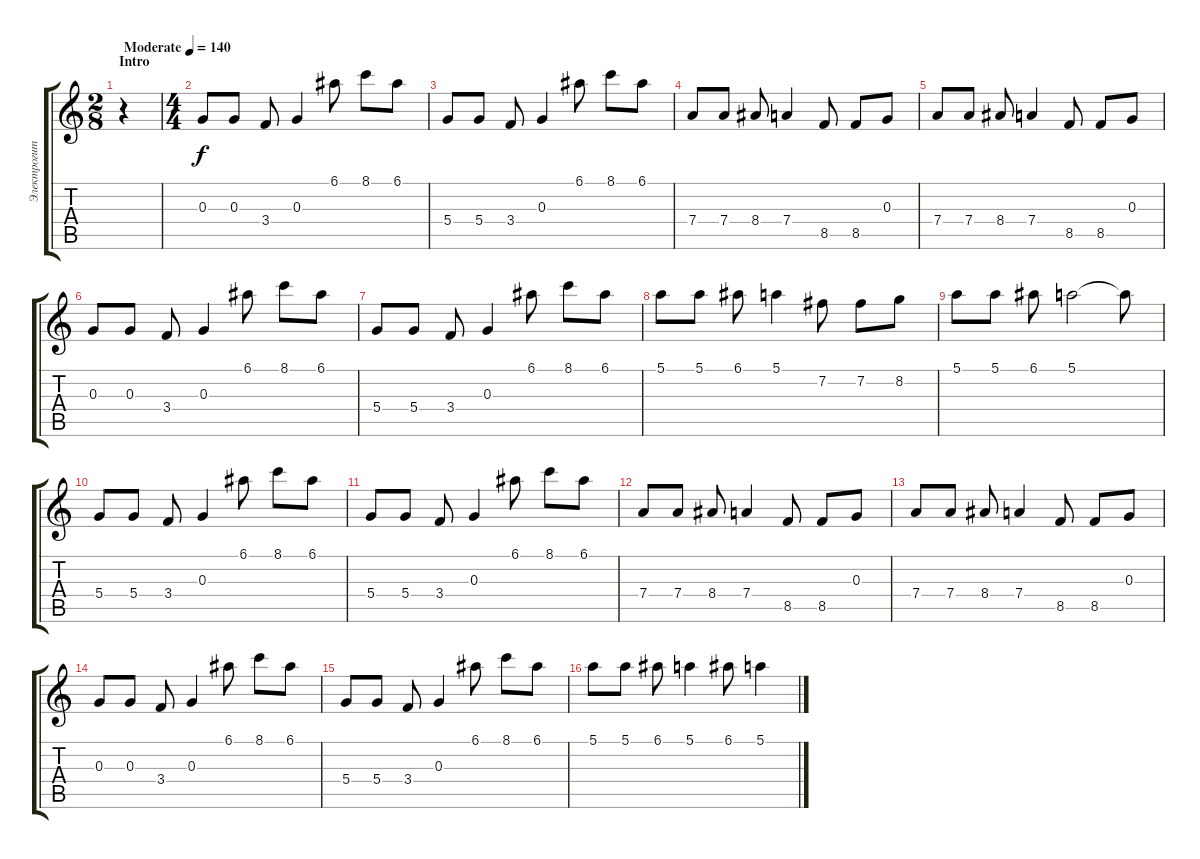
\track ("Электрогитара" "Электрогит") {instrument distortionguitar}
\staff {score tabs}
\tuning (E4 B3 G3 D3 A2 E2) {hide}
\ts (2 8)
\section ("" "Intro")
\tempo (140 "Moderate")
\clef g2
\ks c
r.4{dy f instrument distortionguitar} |
\ts (4 4)
0.3.8 0.3.8 3.4.8 0.3.4 6.1.8 8.1.8 6.1.8 |
5.4.8 5.4.8 3.4.8 0.3.4 6.1.8 8.1.8 6.1.8 |
7.4.8 7.4.8 8.4.8 7.4.4 8.5.8 8.5.8 0.3.8 |
7.4.8 7.4.8 8.4.8 7.4.4 8.5.8 8.5.8 0.3.8 |
0.3.8 0.3.8 3.4.8 0.3.4 6.1.8 8.1.8 6.1.8 |
5.4.8 5.4.8 3.4.8 0.3.4 6.1.8 8.1.8 6.1.8 |
5.1.8 5.1.8 6.1.8 5.1.4 7.2.8 7.2.8 8.2.8 |
5.1.8 5.1.8 6.1.8 5.1.2 5.1{t}.8 |
5.4.8 5.4.8 3.4.8 0.3.4 6.1.8 8.1.8 6.1.8 |
5.4.8 5.4.8 3.4.8 0.3.4 6.1.8 8.1.8 6.1.8 |
7.4.8 7.4.8 8.4.8 7.4.4 8.5.8 8.5.8 0.3.8 |
7.4.8 7.4.8 8.4.8 7.4.4 8.5.8 8.5.8 0.3.8 |
0.3.8 0.3.8 3.4.8 0.3.4 6.1.8 8.1.8 6.1.8 |
5.4.8 5.4.8 3.4.8 0.3.4 6.1.8 8.1.8 6.1.8 |
5.1.8 5.1.8 6.1.8 5.1.4 6.1.8 5.1.4
